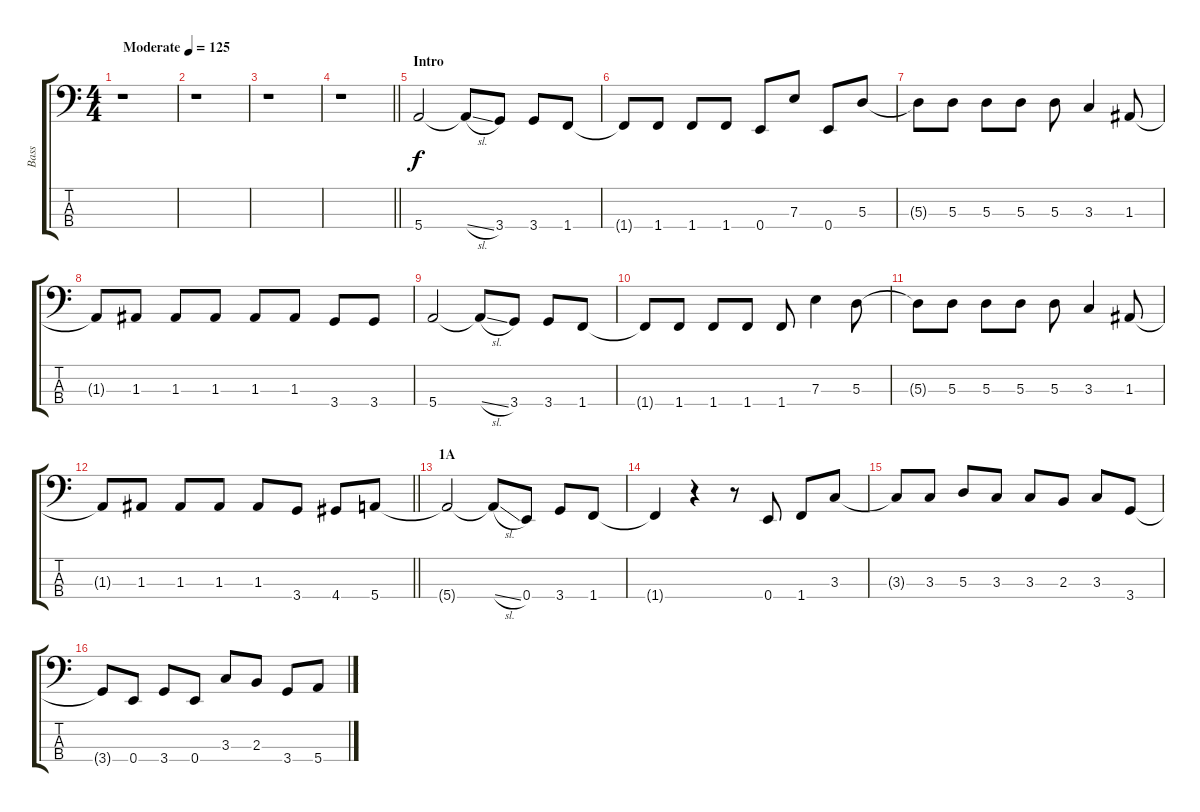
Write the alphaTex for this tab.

\track ("Bass" "Bass") {instrument electricbasspick}
\staff {score tabs}
\tuning (G2 D2 A1 E1) {hide}
\ts (4 4)
\tempo (125 "Moderate")
\clef f4
\ks c
r.1{dy f instrument electricbasspick} |
r.1 |
r.1 |
\barLineRight lightlight
r.1 |
\section ("" "Intro")
5.4.2 5.4{sl t}.8 3.4.8 3.4.8 1.4.8 |
1.4{t}.8 1.4.8 1.4.8 1.4.8 0.4.8 7.3.8 0.4.8 5.3.8 |
5.3{t}.8 5.3.8 5.3.8 5.3.8 5.3.8 3.3.4 1.3.8 |
1.3{t}.8 1.3.8 1.3.8 1.3.8 1.3.8 1.3.8 3.4.8 3.4.8 |
5.4.2 5.4{sl t}.8 3.4.8 3.4.8 1.4.8 |
1.4{t}.8 1.4.8 1.4.8 1.4.8 1.4.8 7.3.4 5.3.8 |
5.3{t}.8 5.3.8 5.3.8 5.3.8 5.3.8 3.3.4 1.3.8 |
\barLineRight lightlight
1.3{t}.8 1.3.8 1.3.8 1.3.8 1.3.8 3.4.8 4.4.8 5.4.8 |
\section ("" "1A")
5.4{t}.2 5.4{sl t}.8 0.4.8 3.4.8 1.4.8 |
1.4{t}.4 r.4 r.8 0.4.8 1.4.8 3.3.8 |
3.3{t}.8 3.3.8 5.3.8 3.3.8 3.3.8 2.3.8 3.3.8 3.4.8 |
3.4{t}.8 0.4.8 3.4.8 0.4.8 3.3.8 2.3.8 3.4.8 5.4.8
